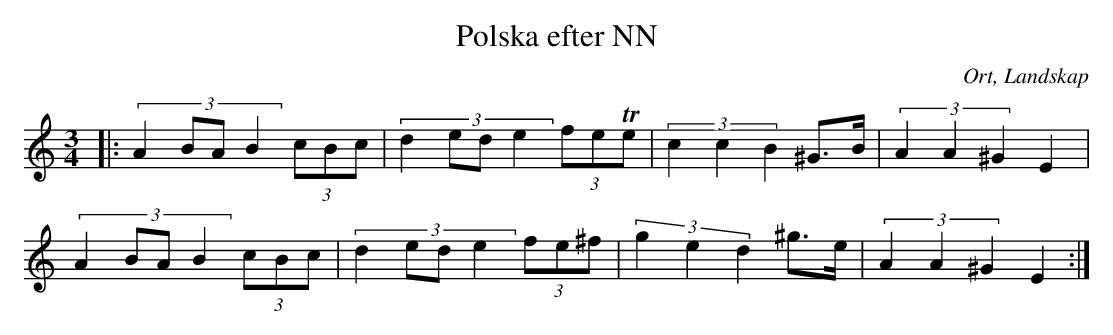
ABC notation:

X:1
T:Polska efter NN
O:Ort, Landskap
M:3/4
L:1/8
K:C
|: (3:2:4 A2 BA B2 (3cBc| (3:2:4 d2 ed e2 (3feTe|(3:2:3 c2 c2 B2 ^G>B|(3:2:3 A2 A2 ^G2 E2|
(3:2:4 A2 BA B2 (3cBc| (3:2:4 d2 ed e2 (3fe^f|(3:2:3 g2 e2 d2 ^g>e|(3:2:3 A2 A2 ^G2 E2:|
